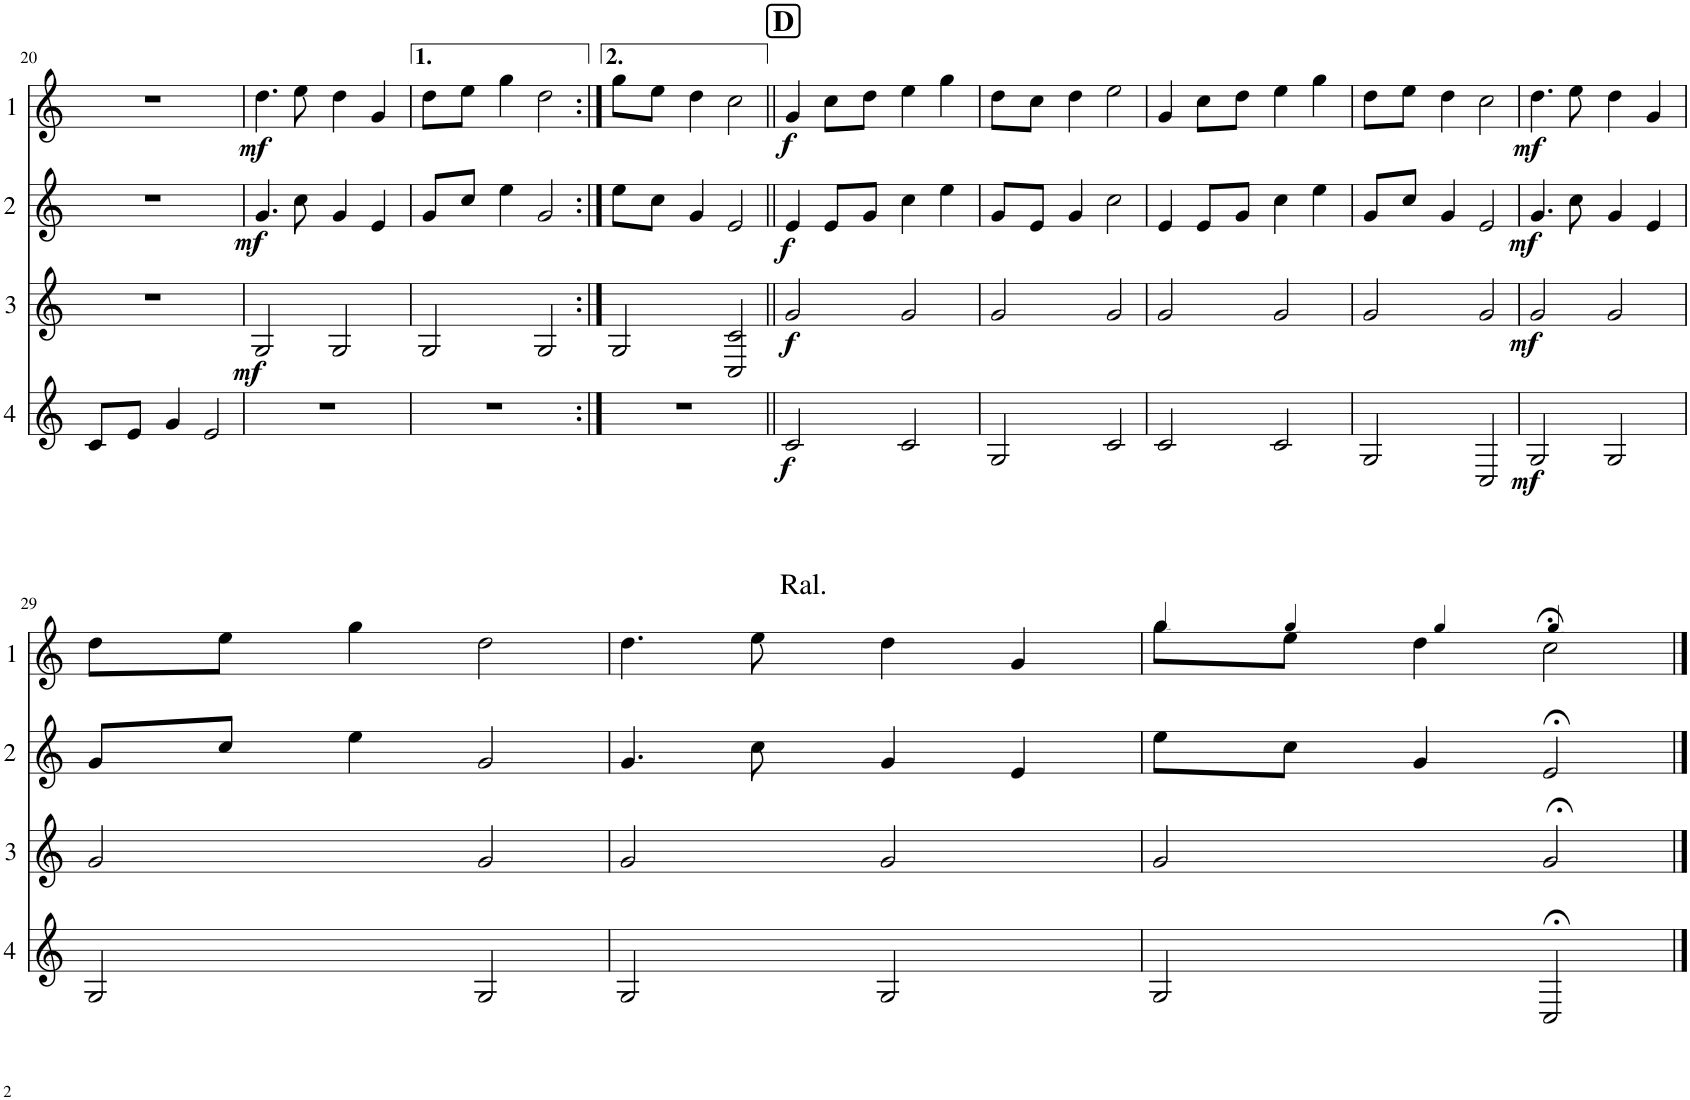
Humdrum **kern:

**kern	**dynam	**kern	**dynam	**kern	**dynam	**kern	**dynam
*part4	*part4	*part3	*part3	*part2	*part2	*part1	*part1
*staff4	*staff4	*staff3	*staff3	*staff2	*staff2	*staff1	*staff1
*I"Cor 4	*	*I"Cor 3	*	*I"Cor 2	*	*I"Cor 1	*
!!LO:PB:g=z
*clefG2	*	*clefG2	*	*clefG2	*	*clefG2	*
*Trd4c7	*	*Trd4c7	*	*Trd4c7	*	*Trd4c7	*
*k[]	*	*k[]	*	*k[]	*	*k[]	*
*M4/4	*	*M4/4	*	*M4/4	*	*M4/4	*
=20	=20	=20	=20	=20	=20	=20	=20
8c/L	.	1r	.	1r	.	1r	.
8e/J	.	.	.	.	.	.	.
4g/	.	.	.	.	.	.	.
2e/	.	.	.	.	.	.	.
=21	=21	=21	=21	=21	=21	=21	=21
!	!	!	!LO:DY:b	!	!LO:DY:b	!	!LO:DY:b
1r	.	2G/	mf	4.g/	mf	4.dd\	mf
.	.	.	.	8cc\	.	8ee\	.
.	.	2G/	.	4g/	.	4dd\	.
.	.	.	.	4e/	.	4g/	.
=22	=22	=22	=22	=22	=22	=22	=22
1r	.	2G/	.	8g/L	.	8dd\L	.
.	.	.	.	8cc/J	.	8ee\J	.
.	.	.	.	4ee\	.	4gg\	.
.	.	2G/	.	2g/	.	2dd\	.
=23:|!	=23:|!	=23:|!	=23:|!	=23:|!	=23:|!	=23:|!	=23:|!
1r	.	2G/	.	8ee\L	.	8gg\L	.
.	.	.	.	8cc\J	.	8ee\J	.
.	.	.	.	4g/	.	4dd\	.
.	.	2C/ 2c/	.	2e/	.	2cc\	.
!!LO:REH:place=s1:a:B:cj:fs=14:t=D
=24||	=24||	=24||	=24||	=24||	=24||	=24||	=24||
!	!LO:DY:b	!	!LO:DY:b	!	!LO:DY:b	!	!LO:DY:b
2c/	f	2g/	f	4e/	f	4g/	f
.	.	.	.	8e/L	.	8cc\L	.
.	.	.	.	8g/J	.	8dd\J	.
2c/	.	2g/	.	4cc\	.	4ee\	.
.	.	.	.	4ee\	.	4gg\	.
=25	=25	=25	=25	=25	=25	=25	=25
2G/	.	2g/	.	8g/L	.	8dd\L	.
.	.	.	.	8e/J	.	8cc\J	.
.	.	.	.	4g/	.	4dd\	.
2c/	.	2g/	.	2cc\	.	2ee\	.
=26	=26	=26	=26	=26	=26	=26	=26
2c/	.	2g/	.	4e/	.	4g/	.
.	.	.	.	8e/L	.	8cc\L	.
.	.	.	.	8g/J	.	8dd\J	.
2c/	.	2g/	.	4cc\	.	4ee\	.
.	.	.	.	4ee\	.	4gg\	.
=27	=27	=27	=27	=27	=27	=27	=27
2G/	.	2g/	.	8g/L	.	8dd\L	.
.	.	.	.	8cc/J	.	8ee\J	.
.	.	.	.	4g/	.	4dd\	.
2C/	.	2g/	.	2e/	.	2cc\	.
=28	=28	=28	=28	=28	=28	=28	=28
!	!LO:DY:b	!	!LO:DY:b	!	!LO:DY:b	!	!LO:DY:b
2G/	mf	2g/	mf	4.g/	mf	4.dd\	mf
.	.	.	.	8cc\	.	8ee\	.
2G/	.	2g/	.	4g/	.	4dd\	.
.	.	.	.	4e/	.	4g/	.
!!LO:LB:g=z
=29	=29	=29	=29	=29	=29	=29	=29
2G/	.	2g/	.	8g/L	.	8dd\L	.
.	.	.	.	8cc/J	.	8ee\J	.
.	.	.	.	4ee\	.	4gg\	.
2G/	.	2g/	.	2g/	.	2dd\	.
=30	=30	=30	=30	=30	=30	=30	=30
2G/	.	2g/	.	4.g/	.	4.dd\	.
!	!	!	!	!	!	!LO:TX:a:t=Ral.	!
.	.	.	.	8cc\	.	8ee\	.
2G/	.	2g/	.	4g/	.	4dd\	.
.	.	.	.	4e/	.	4g/	.
=31	=31	=31	=31	=31	=31	=31	=31
*	*	*	*	*	*	*MM68	*
2G/	.	2g/	.	8ee\L	.	8gg\L	.
*	*	*	*	*	*	*MM62	*
.	.	.	.	8cc\J	.	8ee\J	.
*	*	*	*	*	*	*MM54	*
.	.	.	.	4g/	.	4dd\	.
*	*	*	*	*	*	*MM35	*
2C;</	.	2g;</	.	2e;</	.	2cc;<\	.
==	==	==	==	==	==	==	==
*-	*-	*-	*-	*-	*-	*-	*-
